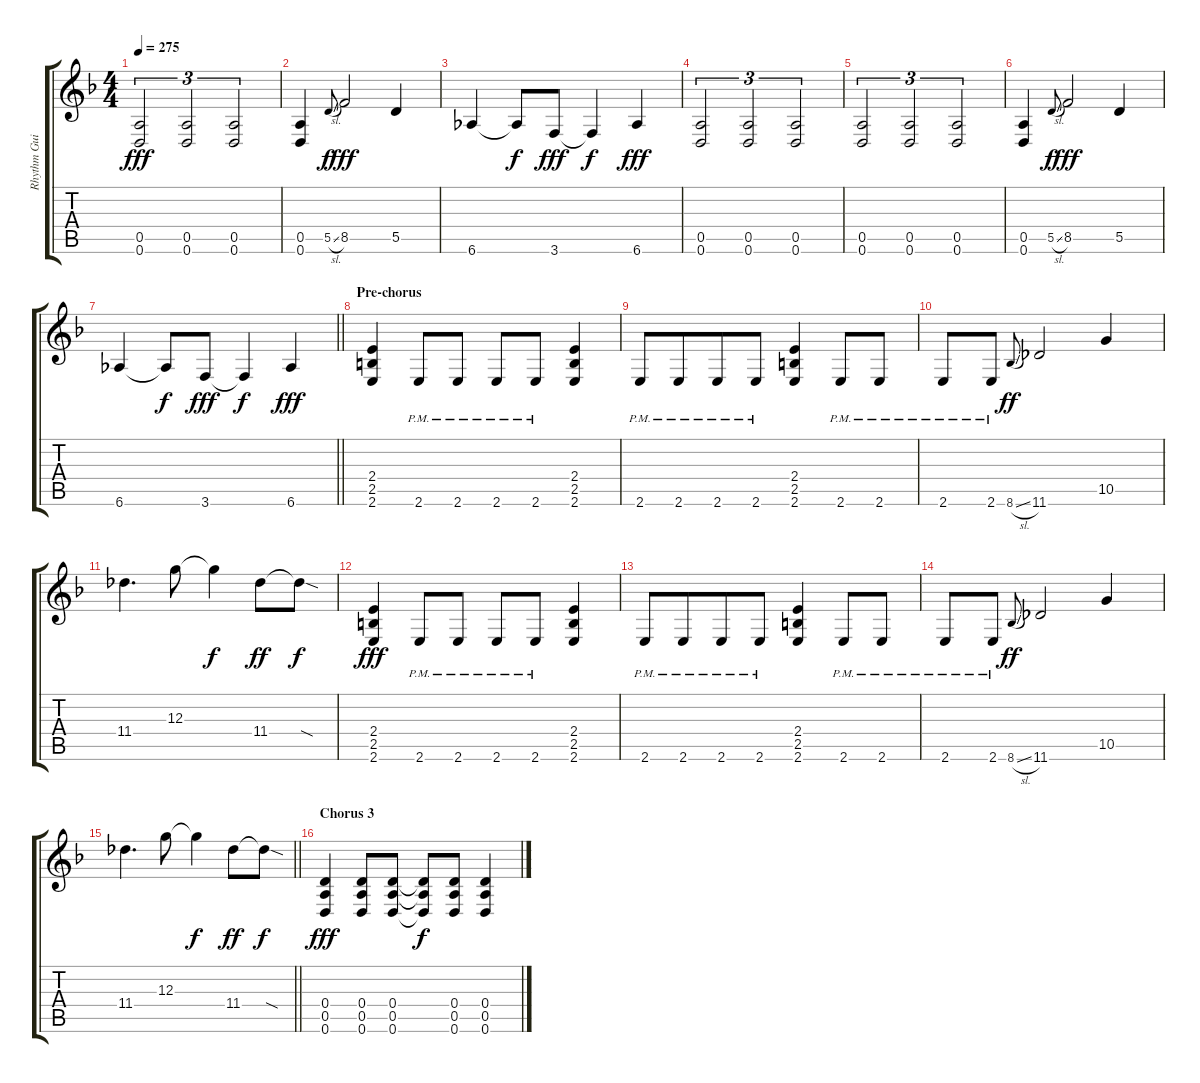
\track ("Rhythm Guitar - right" "Rhythm Gui") {instrument distortionguitar}
\staff {score tabs}
\tuning (E4 B3 G3 D3 A2 D2) {hide}
\ts (4 4)
\tempo 275
\clef g2
\ks dminor
(0.5 0.6).2{tu (3 2) dy fff} (0.5 0.6).2{tu (3 2)} (0.5 0.6).2{tu (3 2)} |
(0.5 0.6).4 5.5{sl}.8{gr onbeat dy f} 8.5.2{dy fff} 5.5.4 |
6.6.4 6.6{t}.8{dy f} 3.6.8{dy fff} 3.6{t}.4{dy f} 6.6.4{dy fff} |
(0.5 0.6).2{tu (3 2)} (0.5 0.6).2{tu (3 2)} (0.5 0.6).2{tu (3 2)} |
(0.5 0.6).2{tu (3 2)} (0.5 0.6).2{tu (3 2)} (0.5 0.6).2{tu (3 2)} |
(0.5 0.6).4 5.5{sl}.8{gr onbeat dy f} 8.5.2{dy fff} 5.5.4 |
\barLineRight lightlight
6.6.4 6.6{t}.8{dy f} 3.6.8{dy fff} 3.6{t}.4{dy f} 6.6.4{dy fff} |
\section ("" "Pre-chorus")
(2.4 2.5 2.6).4 2.6{pm}.8 2.6{pm}.8 2.6{pm}.8 2.6{pm}.8 (2.4 2.5 2.6).4 |
2.6{pm}.8 2.6{pm}.8{beam merge} 2.6{pm}.8 2.6{pm}.8 (2.4 2.5 2.6).4 2.6{pm}.8 2.6{pm}.8 |
2.6{pm}.8 2.6{pm}.8 8.6{sl}.8{gr onbeat dy ff} 11.6.2 10.5.4 |
11.4.4{d} 12.3.8 12.3{t}.4{dy f} 11.4.8{dy ff} 11.4{sod t}.8{dy f} |
(2.4 2.5 2.6).4{dy fff} 2.6{pm}.8 2.6{pm}.8 2.6{pm}.8 2.6{pm}.8 (2.4 2.5 2.6).4 |
2.6{pm}.8 2.6{pm}.8{beam merge} 2.6{pm}.8 2.6{pm}.8 (2.4 2.5 2.6).4 2.6{pm}.8 2.6{pm}.8 |
2.6{pm}.8 2.6{pm}.8 8.6{sl}.8{gr onbeat dy ff} 11.6.2 10.5.4 |
\barLineRight lightlight
11.4.4{d} 12.3.8 12.3{t}.4{dy f} 11.4.8{dy ff} 11.4{sod t}.8{dy f} |
\section ("" "Chorus 3")
(0.4 0.5 0.6).4{dy fff} (0.4 0.5 0.6).8 (0.4 0.5 0.6).8 (0.4{t} 0.5{t} 0.6{t}).8{dy f} (0.4 0.5 0.6).8 (0.4 0.5 0.6).4
